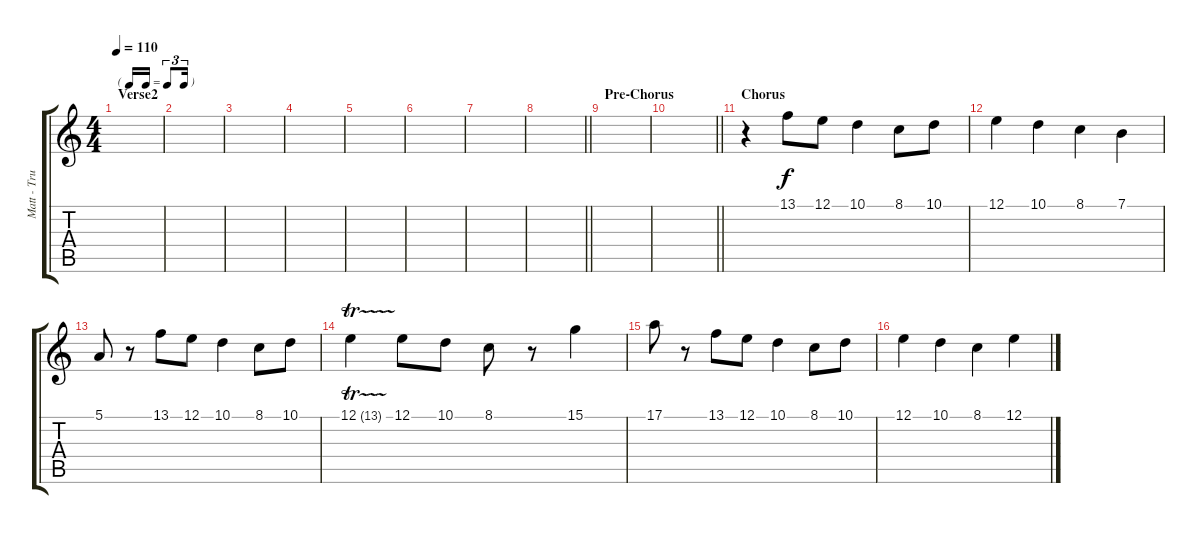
\track ("Matt - Trumpet" "Matt - Tru") {instrument trumpet}
\staff {score tabs}
\tuning (E4 B3 G3 D3 A2 E2) {hide}
\ts (4 4)
\tf triplet16th
\section ("" "Verse2")
\tempo 110
\clef g2
\ks c
|
|
|
|
|
|
|
\barLineRight lightlight
|
\section ("" "Pre-Chorus")
|
\barLineRight lightlight
|
\section ("" "Chorus")
r.4 13.1.8{dy f} 12.1.8 10.1.4 8.1.8 10.1.8 |
12.1.4 10.1.4 8.1.4 7.1.4 |
5.1.8 r.8 13.1.8 12.1.8 10.1.4 8.1.8 10.1.8 |
12.1{tr (13 32)}.4 12.1.8 10.1.8 8.1.8 r.8 15.1.4 |
17.1.8 r.8 13.1.8 12.1.8 10.1.4 8.1.8 10.1.8 |
12.1.4 10.1.4 8.1.4 12.1.4
